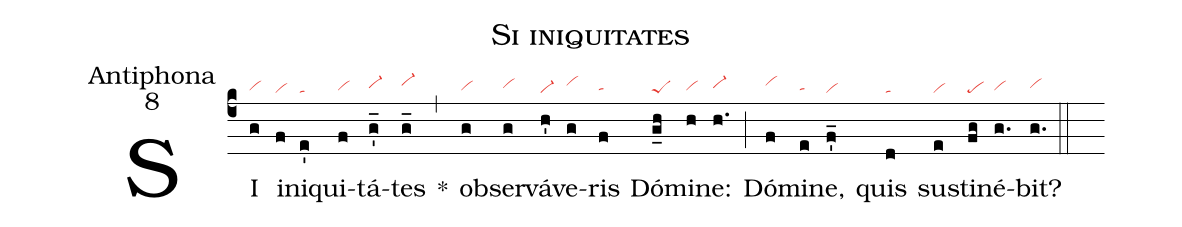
name: Si iniquitates;
office-part: Antiphona;
mode: 8;
nabc-lines: 1;
%%
(c4)
SI(g|vihg) i(f|vi)ni(e'|ta)qui(f|vihg)tá(g'_|vi-hh)tes(g_|vi-hi) *(,)
ob(g|vihg)ser(g|vihh)vá(h'|vi-)ve(g|vihi)ris(f|tahg) Dó(g_h|peS)mi(h|vihg)ne:(h.|vi-hh) (;)
Dó(f|vihi)mi(e|tahg)ne,(f'_|vi) quis(d|ta) su(e|vi)sti(fg|pe)né(g.|vihg)bit?(g.|vihh) (::)
